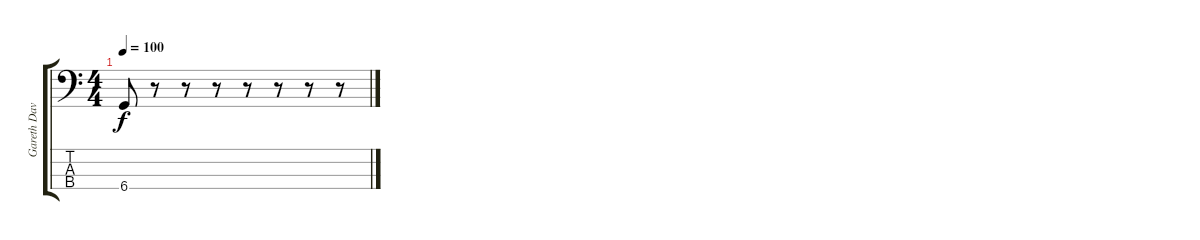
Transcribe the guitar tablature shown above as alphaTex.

\track ("Gareth Davis" "Gareth Dav") {instrument electricbassfinger}
\staff {score tabs}
\tuning (Gb2 Db2 Ab1 Db1) {hide}
\ts (4 4)
\tempo 100
\clef f4
\ks c
6.4.8{dy f} r.8 r.8 r.8 r.8 r.8 r.8 r.8
